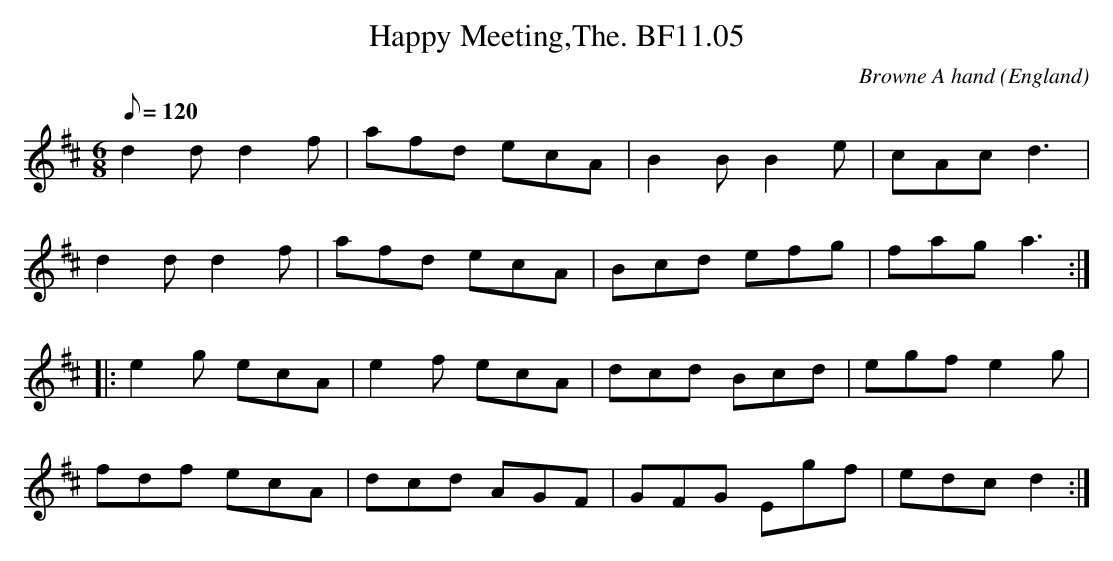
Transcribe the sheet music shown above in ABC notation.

X:1
T:Happy Meeting,The. BF11.05
M:6/8
Q:120
C:Browne A hand
O:England
K:D
d2dd2f|afd ecA|B2BB2e|cAcd3|!
d2dd2f|afd ecA|Bcd efg|faga3::!
e2g ecA|e2f ecA|dcd Bcd|egfe2g|!
fdf ecA|dcd AGF|GFG Egf|edcd2:|]
